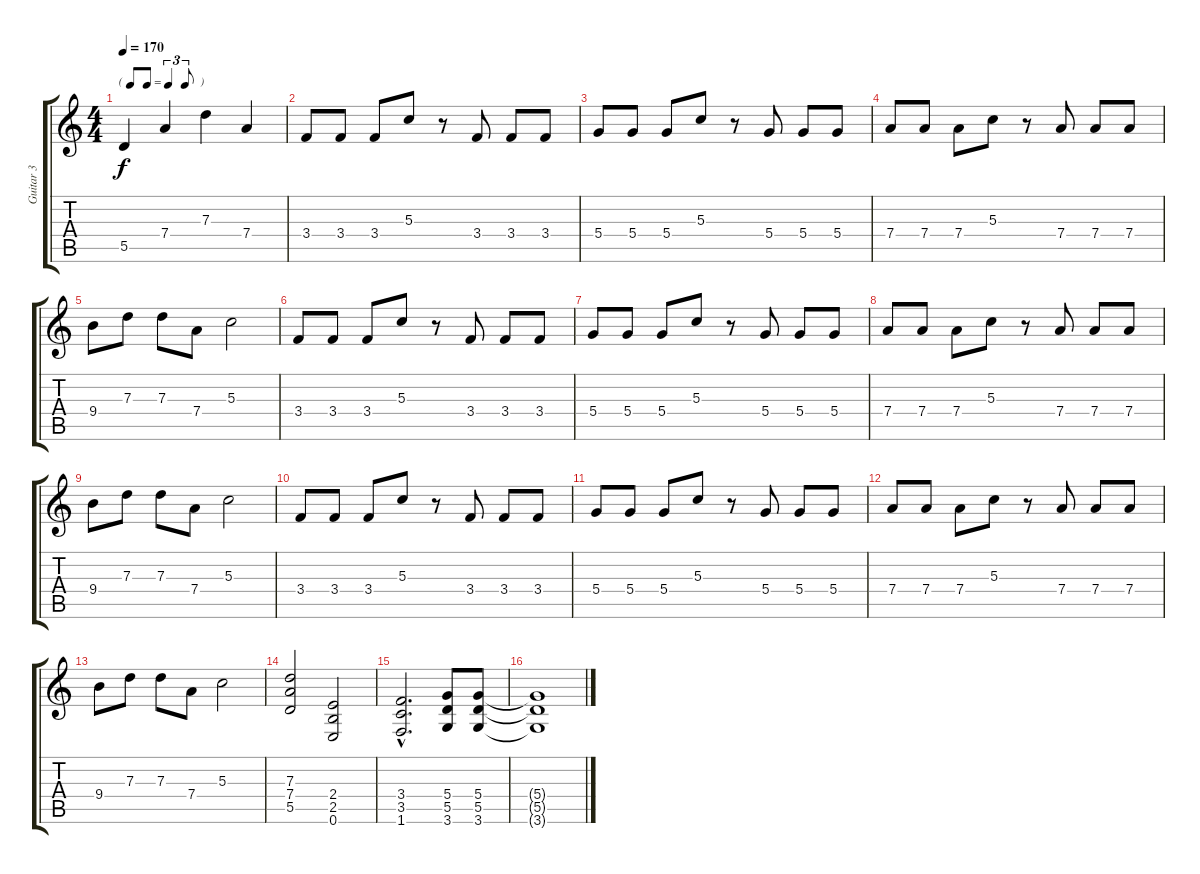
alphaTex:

\track ("Guitar 3" "Guitar 3") {instrument overdrivenguitar}
\staff {score tabs}
\tuning (E4 B3 G3 D3 A2 E2) {hide}
\ts (4 4)
\tf triplet8th
\tempo 170
\clef g2
\ks c
5.5.4{dy f} 7.4.4 7.3.4 7.4.4 |
3.4.8 3.4.8 3.4.8 5.3.8 r.8 3.4.8 3.4.8 3.4.8 |
5.4.8 5.4.8 5.4.8 5.3.8 r.8 5.4.8 5.4.8 5.4.8 |
7.4.8 7.4.8 7.4.8 5.3.8 r.8 7.4.8 7.4.8 7.4.8 |
9.4.8 7.3.8 7.3.8 7.4.8 5.3.2 |
3.4.8 3.4.8 3.4.8 5.3.8 r.8 3.4.8 3.4.8 3.4.8 |
5.4.8 5.4.8 5.4.8 5.3.8 r.8 5.4.8 5.4.8 5.4.8 |
7.4.8 7.4.8 7.4.8 5.3.8 r.8 7.4.8 7.4.8 7.4.8 |
9.4.8 7.3.8 7.3.8 7.4.8 5.3.2 |
3.4.8 3.4.8 3.4.8 5.3.8 r.8 3.4.8 3.4.8 3.4.8 |
5.4.8 5.4.8 5.4.8 5.3.8 r.8 5.4.8 5.4.8 5.4.8 |
7.4.8 7.4.8 7.4.8 5.3.8 r.8 7.4.8 7.4.8 7.4.8 |
9.4.8 7.3.8 7.3.8 7.4.8 5.3.2 |
(7.3 7.4 5.5).2 (2.4 2.5 0.6).2 |
(3.4{hac} 3.5{hac} 1.6{hac}).2{d} (5.4 5.5 3.6).8 (5.4 5.5 3.6).8 |
(5.4{t} 5.5{t} 3.6{t}).1
